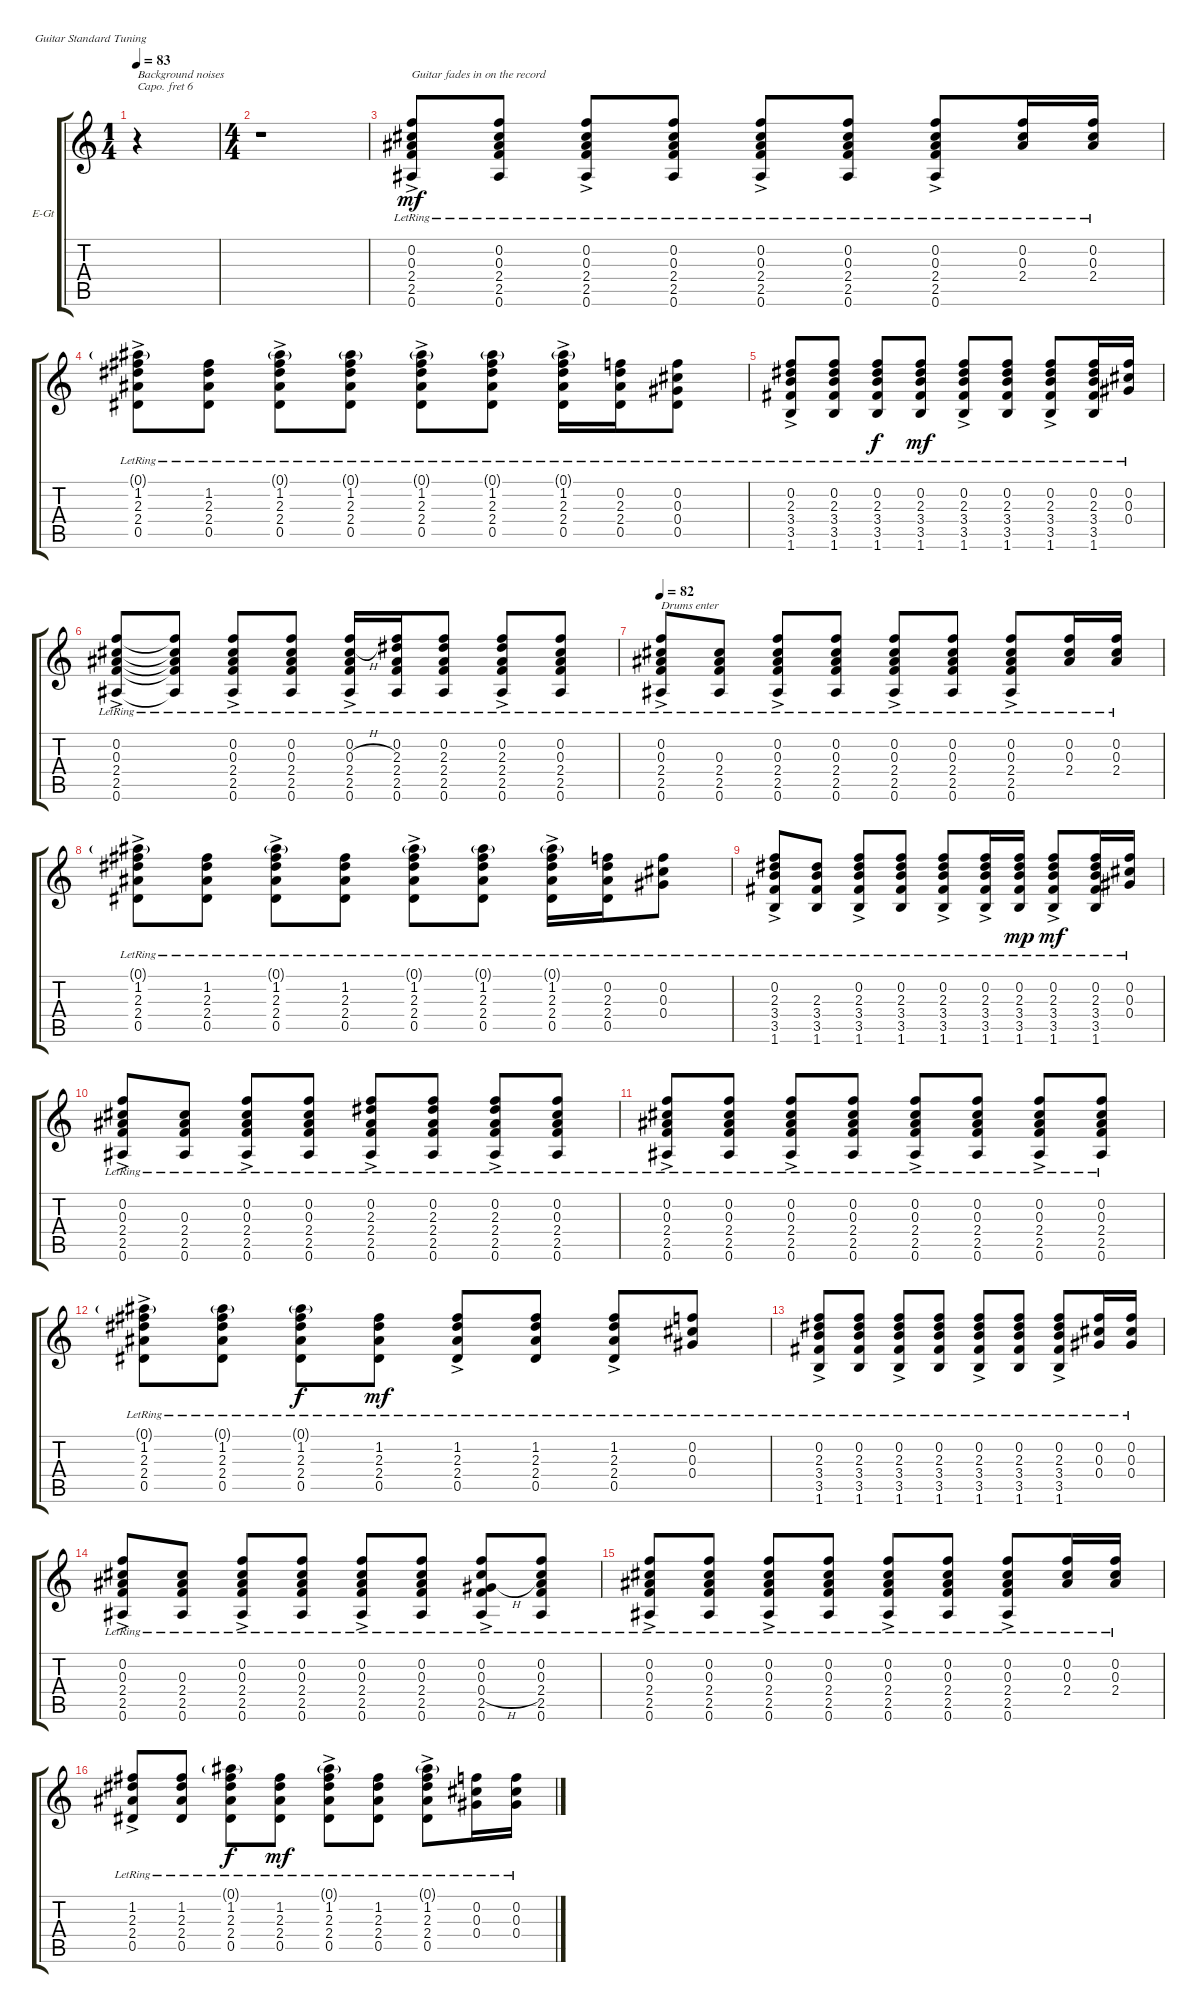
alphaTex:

\defaultSystemsLayout 4
\bracketExtendMode groupsimilarinstruments
\firstSystemTrackNameOrientation horizontal
\otherSystemsTrackNameOrientation horizontal
\track ("Gtr. 1 (clean)" "E-Gt") {instrument electricguitarclean}
\staff {score tabs}
\capo 6
\tuning (E4 B3 G3 D3 A2 E2)
\ts (1 4)
\tempo 83
\clef g2
\ks c
r.4{txt "Background noises" dy mf instrument electricguitarclean} |
\ts (4 4)
r.1 |
(2.5{lr} 2.4{lr} 0.3{lr} 0.6{ac lr} 0.2{lr}).8{txt "Guitar fades in on the record"} (0.6{lr} 2.5{lr} 2.4{lr} 0.3 0.2).8 (2.5{lr} 2.4{lr} 0.3{lr} 0.6{ac lr} 0.2{lr}).8 (0.6{lr} 2.5{lr} 2.4{lr} 0.3 0.2).8 (2.5{lr} 2.4{lr} 0.3{lr} 0.6{ac lr} 0.2{lr}).8 (0.6{lr} 2.5{lr} 2.4{lr} 0.3 0.2).8 (2.5{lr} 2.4{lr} 0.3{lr} 0.6{ac lr} 0.2{lr}).8 (2.4{lr} 0.3 0.2).16 (2.4{lr} 0.3 0.2).16 |
(0.5{ac lr} 2.4{lr} 2.3{lr} 1.2{lr} 0.1{g lr}).8 (0.5{lr} 2.4{lr} 2.3{lr} 1.2{lr}).8 (0.5{ac lr} 2.4{lr} 2.3{lr} 1.2{lr} 0.1{g lr}).8 (0.5{lr} 2.4{lr} 2.3{lr} 1.2{lr} 0.1{g lr}).8 (0.5{ac lr} 2.4{lr} 2.3{lr} 1.2{lr} 0.1{g lr}).8 (0.5{lr} 2.4{lr} 2.3{lr} 1.2{lr} 0.1{g lr}).8 (0.5{ac lr} 2.4{lr} 2.3{lr} 1.2{lr} 0.1{g lr}).16 (0.5{lr} 2.4{lr} 2.3{lr} 0.2{lr}).16 (0.5{lr} 0.4{lr} 0.3{lr} 0.2{lr}).8 |
(1.6{ac lr} 3.5{lr} 3.4{lr} 2.3{lr} 0.2{lr}).8 (1.6{lr} 3.5{lr} 3.4{lr} 2.3{lr} 0.2{lr}).8 (1.6{lr} 3.5{lr} 3.4{lr} 2.3{lr} 0.2{lr}).8{dy f} (1.6{lr} 3.5{lr} 3.4{lr} 2.3{lr} 0.2{lr}).8{dy mf} (1.6{ac lr} 3.5{lr} 3.4{lr} 2.3{lr} 0.2{lr}).8 (1.6{lr} 3.5{lr} 3.4{lr} 2.3{lr} 0.2{lr}).8 (1.6{ac lr} 3.5{lr} 3.4{lr} 2.3{lr} 0.2{lr}).8 (1.6{lr} 3.5{lr} 3.4{lr} 2.3{lr} 0.2{lr}).16 (0.4{lr} 0.3{lr} 0.2).16 |
(2.5{lr} 2.4{lr} 0.3{lr} 0.6{ac lr} 0.2{lr}).8 (2.5{lr t} 2.4{lr t} 0.3{lr t} 0.6{lr t} 0.2{lr t}).8 (2.5{lr} 2.4{lr} 0.3{lr} 0.6{ac lr} 0.2{lr}).8 (0.6{lr} 2.5{lr} 2.4{lr} 0.3 0.2).8 (2.5{lr} 2.4{lr} 0.3{h lr} 0.6{ac lr} 0.2{lr}).16 (2.5{lr} 2.4{lr} 2.3{lr} 0.6{lr} 0.2{lr}).16 (0.6{lr} 2.5{lr} 2.4{lr} 2.3 0.2).8 (2.5{lr} 2.4{lr} 2.3{lr} 0.6{ac lr} 0.2{lr}).8 (0.6{lr} 2.5{lr} 2.4{lr} 0.3 0.2).8 |
\tempo 82
(2.5{lr} 2.4{lr} 0.3{lr} 0.6{ac lr} 0.2{lr}).8{txt "Drums enter"} (0.6{lr} 2.5{lr} 2.4{lr} 0.3).8 (2.5{lr} 2.4{lr} 0.3{lr} 0.6{ac lr} 0.2{lr}).8 (0.6{lr} 2.5{lr} 2.4{lr} 0.3 0.2).8 (2.5{lr} 2.4{lr} 0.3{lr} 0.6{ac lr} 0.2{lr}).8 (0.6{lr} 2.5{lr} 2.4{lr} 0.3 0.2).8 (2.5{lr} 2.4{lr} 0.3{lr} 0.6{ac lr} 0.2{lr}).8 (2.4{lr} 0.3 0.2).16 (2.4{lr} 0.3 0.2).16 |
(0.5{ac lr} 2.4{lr} 2.3{lr} 1.2{lr} 0.1{g lr}).8 (0.5{lr} 2.4{lr} 2.3{lr} 1.2{lr}).8 (0.5{ac lr} 2.4{lr} 2.3{lr} 1.2{lr} 0.1{g lr}).8 (0.5{lr} 2.4{lr} 2.3{lr} 1.2{lr}).8 (0.5{ac lr} 2.4{lr} 2.3{lr} 1.2{lr} 0.1{g lr}).8 (0.5{lr} 2.4{lr} 2.3{lr} 1.2{lr} 0.1{g lr}).8 (0.5{ac lr} 2.4{lr} 2.3{lr} 1.2{lr} 0.1{g lr}).16 (0.5{lr} 2.4{lr} 2.3{lr} 0.2{lr}).16 (0.4{lr} 0.3{lr} 0.2{lr}).8 |
(1.6{ac lr} 3.5{lr} 3.4{lr} 2.3{lr} 0.2{lr}).8 (1.6{lr} 3.5{lr} 3.4{lr} 2.3{lr}).8 (1.6{ac lr} 3.5{lr} 3.4{lr} 2.3{lr} 0.2{lr}).8 (1.6{lr} 3.5{lr} 3.4{lr} 2.3{lr} 0.2{lr}).8 (1.6{ac lr} 3.5{lr} 3.4{lr} 2.3{lr} 0.2{lr}).8 (1.6{ac lr} 3.5{lr} 3.4{lr} 2.3{lr} 0.2{lr}).16 (1.6{lr} 3.5{lr} 3.4{lr} 2.3{lr} 0.2{lr}).16{dy mp} (1.6{ac lr} 3.5{lr} 3.4{lr} 2.3{lr} 0.2{lr}).8{dy mf} (1.6{lr} 3.5{lr} 3.4{lr} 2.3{lr} 0.2{lr}).16 (0.4{lr} 0.3{lr} 0.2).16 |
(2.5{lr} 2.4{lr} 0.3{lr} 0.6{ac lr} 0.2{lr}).8 (0.6{lr} 2.5{lr} 2.4{lr} 0.3).8 (2.5{lr} 2.4{lr} 0.3{lr} 0.6{ac lr} 0.2{lr}).8 (0.6{lr} 2.5{lr} 2.4{lr} 0.3 0.2).8 (2.5{lr} 2.4{lr} 2.3{lr} 0.6{ac lr} 0.2{lr}).8 (0.6{lr} 2.5{lr} 2.4{lr} 2.3 0.2).8 (2.5{lr} 2.4{lr} 2.3{lr} 0.6{ac lr} 0.2{lr}).8 (0.6{lr} 2.5{lr} 2.4{lr} 0.3 0.2).8 |
(2.5{lr} 2.4{lr} 0.3{lr} 0.6{ac lr} 0.2{lr}).8 (0.6{lr} 2.5{lr} 2.4{lr} 0.3 0.2).8 (2.5{lr} 2.4{lr} 0.3{lr} 0.6{ac lr} 0.2{lr}).8 (0.6{lr} 2.5{lr} 2.4{lr} 0.3 0.2).8 (2.5{lr} 2.4{lr} 0.3{lr} 0.6{ac lr} 0.2{lr}).8 (0.6{lr} 2.5{lr} 2.4{lr} 0.3 0.2).8 (2.5{lr} 2.4{lr} 0.3{lr} 0.6{ac lr} 0.2{lr}).8 (0.6{lr} 2.5{lr} 2.4{lr} 0.3 0.2).8 |
(0.5{ac lr} 2.4{lr} 2.3{lr} 1.2{lr} 0.1{g lr}).8 (0.5{lr} 2.4{lr} 2.3{lr} 1.2{lr} 0.1{g}).8 (0.5{lr} 2.4{lr} 2.3{lr} 1.2{lr} 0.1{g lr}).8{dy f} (0.5{lr} 2.4{lr} 2.3{lr} 1.2{lr}).8{dy mf} (0.5{ac lr} 2.4{lr} 2.3{lr} 1.2{lr}).8 (0.5{lr} 2.4{lr} 2.3{lr} 1.2{lr}).8 (0.5{ac lr} 2.4{lr} 2.3{lr} 1.2{lr}).8 (0.4{lr} 0.3{lr} 0.2).8 |
(1.6{ac lr} 3.5{lr} 3.4{lr} 2.3{lr} 0.2).8 (1.6{lr} 3.5{lr} 3.4{lr} 2.3{lr} 0.2).8 (1.6{ac lr} 3.5{lr} 3.4{lr} 2.3{lr} 0.2).8 (1.6{lr} 3.5{lr} 3.4{lr} 2.3{lr} 0.2).8 (1.6{ac lr} 3.5{lr} 3.4{lr} 2.3{lr} 0.2).8 (1.6{lr} 3.5{lr} 3.4{lr} 2.3{lr} 0.2).8 (1.6{ac lr} 3.5{lr} 3.4{lr} 2.3{lr} 0.2).8 (0.4{lr} 0.3{lr} 0.2).16 (0.4{lr} 0.3{lr} 0.2).16 |
(2.5{lr} 2.4{lr} 0.3{lr} 0.6{ac lr} 0.2{lr}).8 (0.6{lr} 2.5{lr} 2.4{lr} 0.3).8 (2.5{lr} 2.4{lr} 0.3{lr} 0.6{ac lr} 0.2{lr}).8 (0.6{lr} 2.5{lr} 2.4{lr} 0.3 0.2).8 (2.5{lr} 2.4{lr} 0.3{lr} 0.6{ac lr} 0.2{lr}).8 (0.6{lr} 2.5{lr} 2.4{lr} 0.3 0.2).8 (2.5{lr} 0.4{h lr} 0.3{lr} 0.6{ac lr} 0.2{lr}).8 (0.6{lr} 2.5{lr} 2.4{lr} 0.3 0.2).8 |
(2.5{lr} 2.4{lr} 0.3{lr} 0.6{ac lr} 0.2{lr}).8 (0.6{lr} 2.5{lr} 2.4{lr} 0.3 0.2).8 (2.5{lr} 2.4{lr} 0.3{lr} 0.6{ac lr} 0.2{lr}).8 (0.6{lr} 2.5{lr} 2.4{lr} 0.3 0.2).8 (2.5{lr} 2.4{lr} 0.3{lr} 0.6{ac lr} 0.2{lr}).8 (0.6{lr} 2.5{lr} 2.4{lr} 0.3 0.2).8 (2.5{lr} 2.4{lr} 0.3{lr} 0.6{ac lr} 0.2{lr}).8 (2.4{lr} 0.3 0.2).16 (2.4{lr} 0.3 0.2).16 |
(0.5{ac lr} 2.4{lr} 2.3{lr} 1.2{lr}).8 (0.5{lr} 2.4{lr} 2.3{lr} 1.2{lr}).8 (0.5{lr} 2.4{lr} 2.3{lr} 1.2{lr} 0.1{g lr}).8{dy f} (0.5{lr} 2.4{lr} 2.3{lr} 1.2{lr}).8{dy mf} (0.5{ac lr} 2.4{lr} 2.3{lr} 1.2{lr} 0.1{g lr}).8 (0.5{lr} 2.4{lr} 2.3{lr} 1.2{lr}).8 (0.5{ac lr} 2.4{lr} 2.3{lr} 1.2{lr} 0.1{g}).8 (0.4{lr} 0.3{lr} 0.2).16 (0.4{lr} 0.3{lr} 0.2).16
